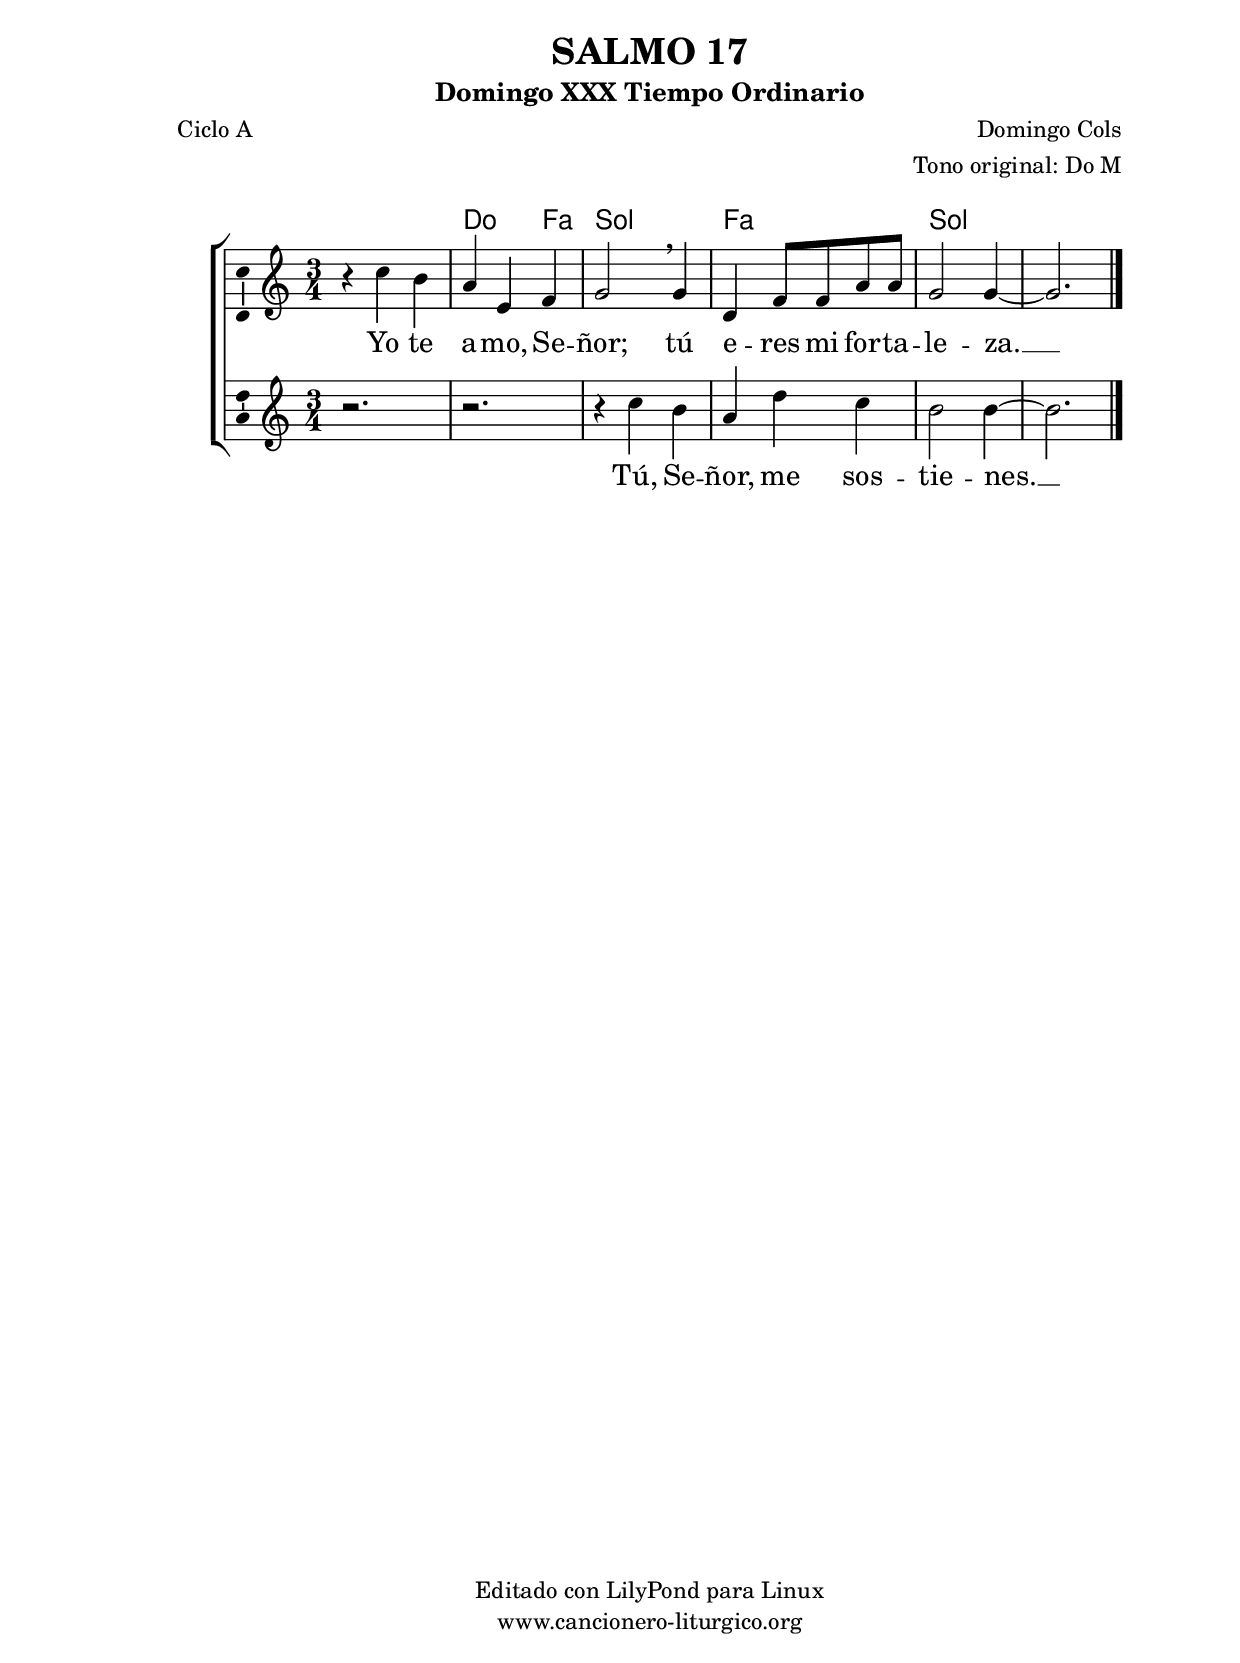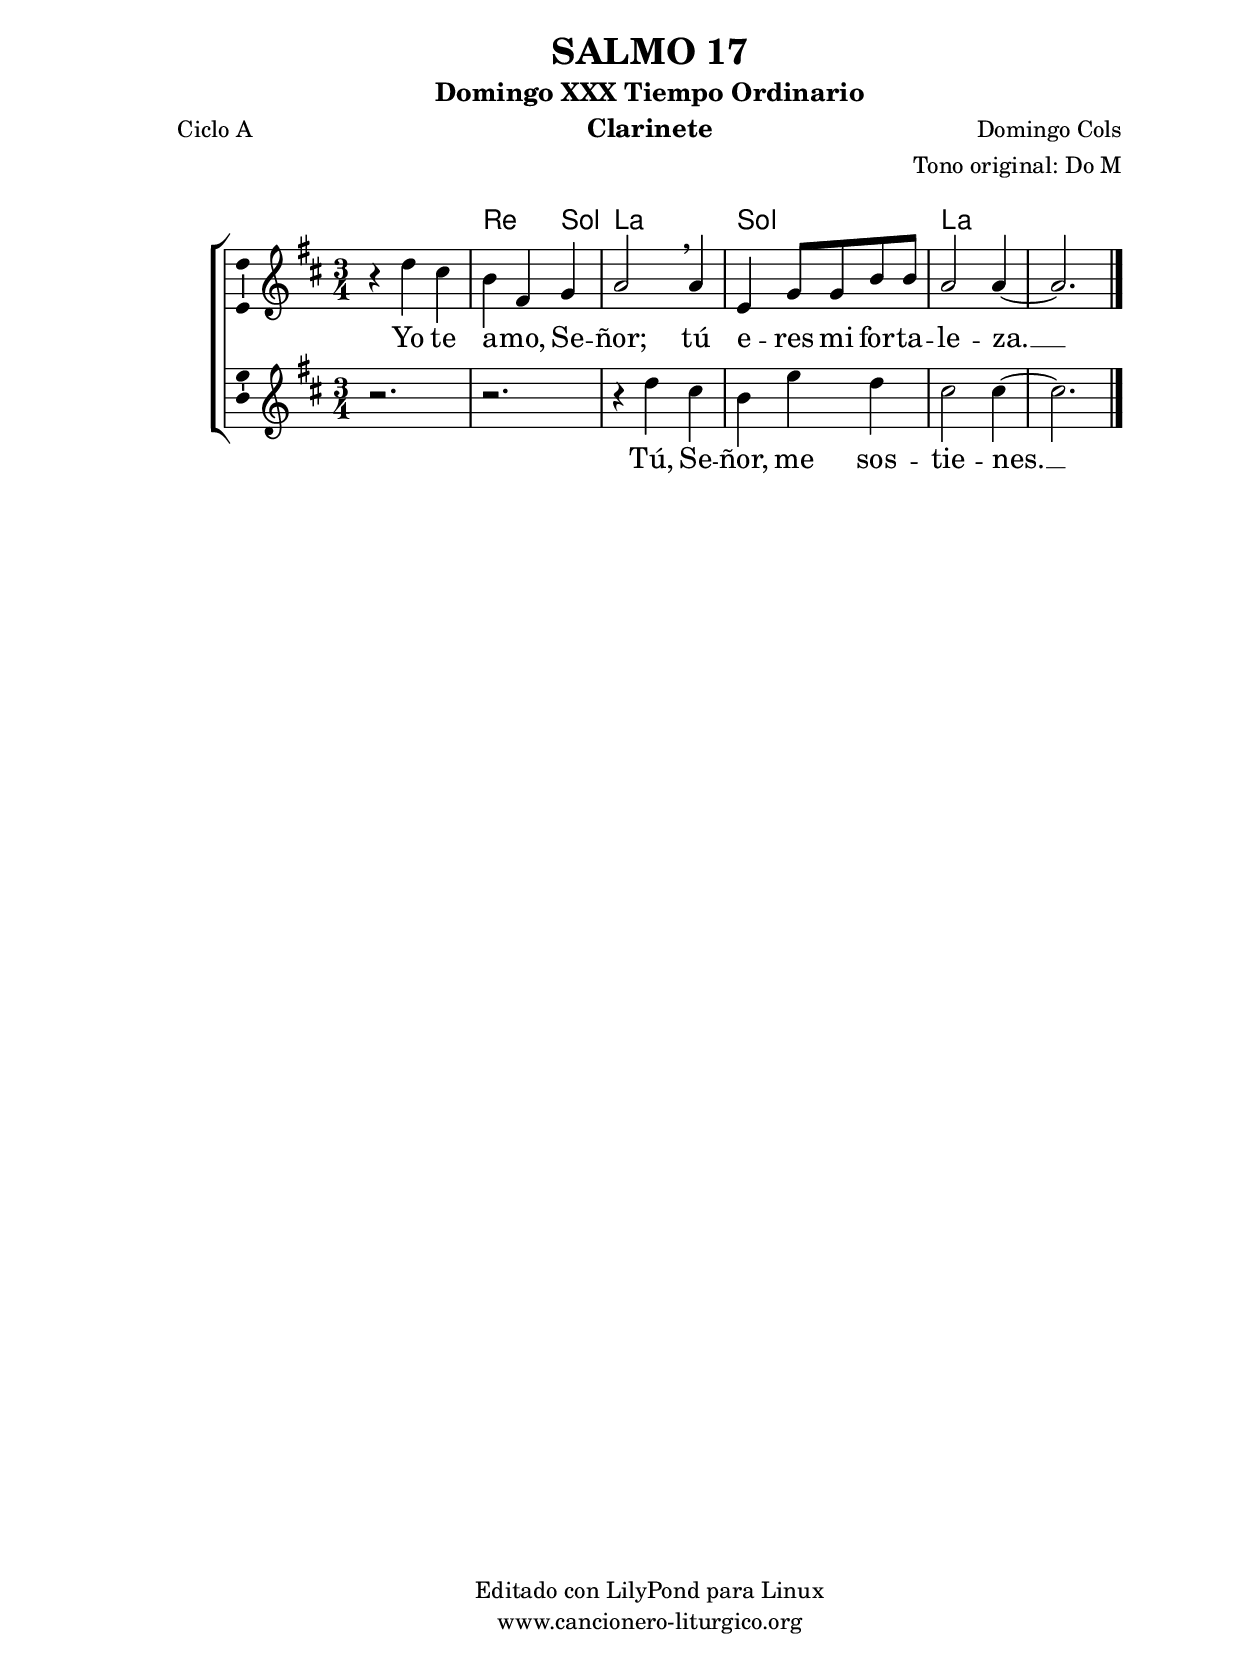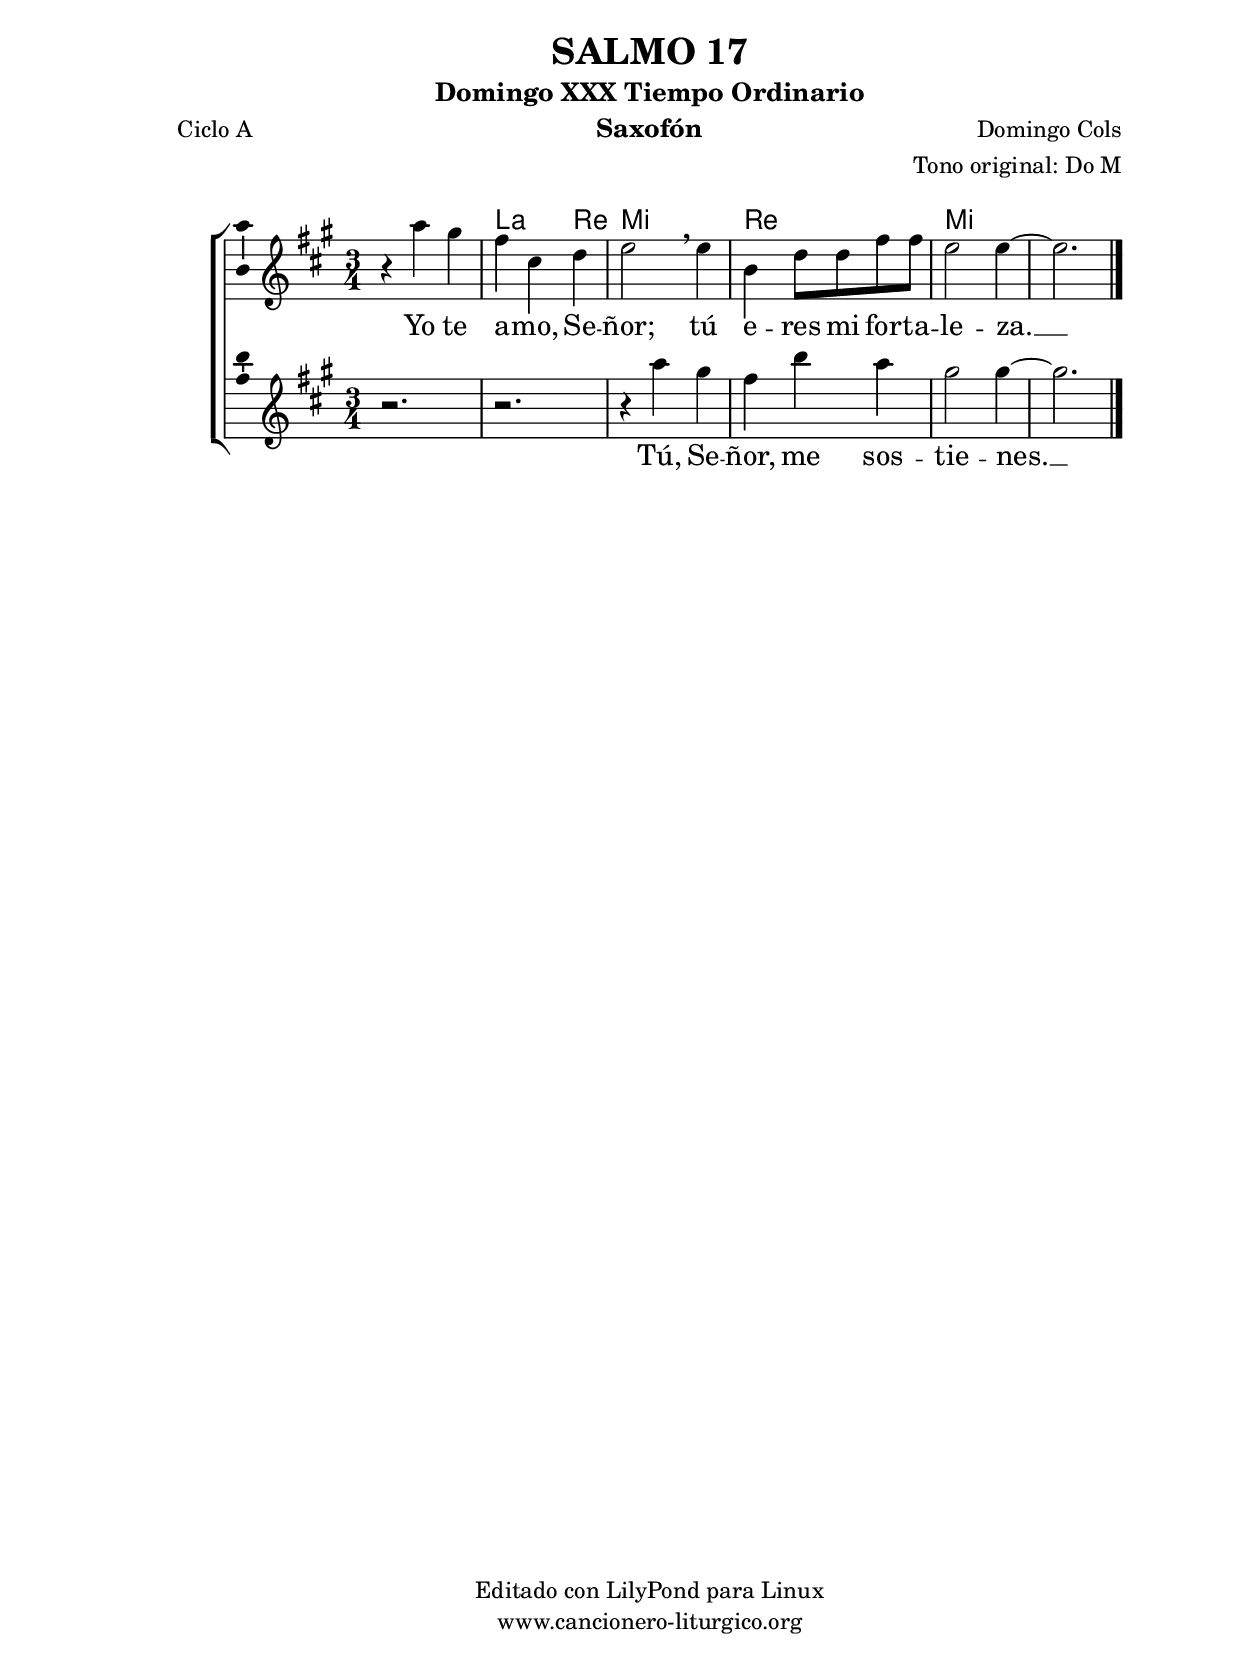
%
%para convertir .midi en .wav:
%timidity filename.midi -Ow -o finename.wav
%
%
%Para convertir de .wav a .mp3:
%lame -h -m j filename.wav
%
%
%para escuchar el midi:
%timidity nombrefichero.midi
%


%versión de lilypond para la que se ha escrito esta partitura:
\version "2.16.0"

	%Tamaño papel
	#(set-default-paper-size "a4")
	%Tamaño partitura
	#(set-global-staff-size 20)
	%No responde al pulsar sobre una nota
	#(ly:set-option 'point-and-click #f)

%parámetros del encabezamiento:
\header {
	title = "SALMO 17"
	subtitle = "Domingo XXX Tiempo Ordinario"
	composer = "Domingo Cols"
	poet = "Ciclo A"
	meter = ""
	arranger = "Tono original: Do M"
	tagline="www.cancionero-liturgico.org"
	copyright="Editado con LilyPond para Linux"
	}

%parámetros asociados al papel:
\paper  {
	oddHeaderMarkup = \markup {\fill-line { \on-the-fly #not-first-page \fromproperty #'header:title \on-the-fly #not-first-page \fromproperty #'header:composer }}
	evenHeaderMarkup = \markup {\fill-line { \fromproperty #'header:composer \fromproperty #'header:title }}
	#(set-paper-size "a4")
	print-page-number = ##f
	first-page-number = 1
	print-first-page-number = ##f
%	head-separation = 3.0 \cm
	top-margin = 2.0 \cm
	bottom-margin = 0.5\cm
%%%	bottom-margin = -1.0\cm
	left-margin = 3.0 \cm
	line-width = 16.0 \cm 
	indent = 8\mm
	interscoreline = 2.\mm
	between-system-space = 15\mm
%	para que las partituras no llenen la hoja:
	ragged-bottom = ##t
%	idem para la última hoja:
	ragged-last-bottom = ##f
%	para que las partituras llenen el ancho del papel:
	ragged-last = ##f
	after-title-space = 2.5 \cm
%page-count=1
%system-count=8

	%Flexible Vertical Spacing
%	markup-markup-spacing =
%	#'((basic-distance . 15) (minimum-distance . 15) (padding . 3))
	markup-system-spacing =
	#'((basic-distance . 15) (minimum-distance . 15) (padding . 3))
	system-system-spacing =
	#'((basic-distance . 15) (minimum-distance . 15) (padding . 3))
	score-system-spacing =
	#'((basic-distance . 15) (minimum-distance . 15) (padding . 5))
%	top-system-spacing = % header
%	#'((basic-distance . 8) (minimum-distance . 0) (padding . 3))
%	top-markup-spacing =
%	#'((basic-distance . 20) (minimum-distance . 20) (padding . 3))
	last-bottom-spacing = % footer
	#'((basic-distance . 5) (minimum-distance . 5) (padding . 3))
%	score-markup-spacing =
%	#'((basic-distance . 16) (minimum-distance . 13) (padding . 3))

	}


%parámetros que afectan a toda la partitura:
global =  {
	%clave de sol (G):
	\clef G
	%armadura:
%	\transpose c ees
	\key c \major
	\tempo 4=100
	\set Score.tempoHideNote = ##t
	}


acordes = {
	\italianChords
	\chordmode {
%	\transpose c ees
{
s2.
c2 f4 g2. f2. g

	}
	}
}


melodia = 
{
%	\transpose c ees
	\relative c''{
	\time 3/4

r4 c4 b
a4 e f
g2 \breathe g4
d4 f8 f a a
g2 g4~
g2.

	\bar "|."
	}
	}

melodiados = 
{
%	\transpose c ees
	\relative c''{
	\time 3/4

r2.
r2.
r4 c4 b
a d c
b2 b4~
b2.

	\bar "|."
	}
	}


texto = \lyricmode {
Yo te a -- mo, Se -- ñor; tú e -- res mi for -- ta -- le -- za. __

	}

textodos = \lyricmode {
Tú, Se -- ñor, me sos -- tie -- nes. __

	}


acordesStaff = \context ChordNames = acordesStaff <<
	\set chordChanges = ##t
	\acordes
	>>


vozStaff = \context Voice = vozStaff
\with {\consists "Ambitus_engraver"}
<<
%	\set Staff.instrumentName = ""
%	\set Staff.shortInstrumentName = ""
%	\set Staff.midiInstrument = #"clarinet"
%	\set Staff.midiInstrument = #"cello"
%	\set Staff.midiInstrument = #"flute"
	\set Staff.midiInstrument = #"electric guitar (jazz)"
%	\set Staff.midiInstrument = #"english horn"
%	\set Staff.midiInstrument = #"violin"
%	\set Staff.midiInstrument = #"glockenspiel"
	\set Staff.midiMinimumVolume = #0.7
	\set Staff.midiMaximumVolume = #0.9
	\global
	\melodia
	>>

vozdosStaff = \context Voice = vozdosStaff
\with {\consists "Ambitus_engraver"}
<<
%	\set Staff.instrumentName = "Clarinete 1"
%	\set Staff.shortInstrumentName = "C"
%%%%%%%%	\override Staff.StaffSymbol #'staff-space = #(magstep -0.35)
	\set Staff.midiInstrument = #"english horn"
	\set Staff.midiMinimumVolume = #0.4
	\set Staff.midiMaximumVolume = #0.5
	\global
	\melodiados
	>>


textoStaff = \context Lyrics = textoStaff <<
	\lyricsto vozStaff \texto
	>>

textodosStaff = \context Lyrics = textodosStaff <<
	\lyricsto vozdosStaff \textodos
	>>

\book {
	\score {
		\context ChoirStaff {
%			\override StaffGroup.SystemStartBracket #'collapse-height = #1
%			\override Score.SystemStartBar #'collapse-height = #1
			<<
			\acordesStaff
			\vozStaff
			\textoStaff
			\vozdosStaff
			\textodosStaff
			>>
			}
		\layout {
	    		\context {
				\Lyrics
				\override LyricText #'font-size = #2
				}
	   		 \context {
				\Score
				%fontSize = #3
				\override StaffSymbol #'staff-space = #(magstep +3)
				%\override Beam #'thickness = #0.55
				%\override SpacingSpanner #'spacing-increment = #1.0
				%\override Slur #'height-limit = #1.5
				}
			}
		}
	\score {
		\unfoldRepeats
		\context ChoirStaff {
			<<
			\acordesStaff
			\vozStaff
			\vozdosStaff
			>>
			}
		\midi {
	  		\context {
	  			\Score
				tempoWholesPerMinute = #(ly:make-moment 70 4)
				}
			}
		}
	}

%Partitura para clarinete
#(define output-suffix "C")
\book {
	\header{
		instrument = "Clarinete"
		}
	\score {
		\context ChoirStaff {
%			\override StaffGroup.SystemStartBracket #'collapse-height = #1
%			\override Score.SystemStartBar #'collapse-height = #1
\transpose c d
			<<
			\acordesStaff
			\vozStaff
			\textoStaff
			\vozdosStaff
			\textodosStaff
			>>
			}
		\layout {
	    		\context {
				\Lyrics
				\override LyricText #'font-size = #2
				}
	   		 \context {
				\Score
				\override StaffSymbol #'staff-space = #(magstep +3)
				}
			}
		}
	}

%Partitura para saxofón
#(define output-suffix "S")
\book {
	\header{
		instrument = "Saxofón"
		}
	\score {
		\context ChoirStaff {
%			\override StaffGroup.SystemStartBracket #'collapse-height = #1
%			\override Score.SystemStartBar #'collapse-height = #1
\transpose c a
			<<
			\acordesStaff
			\vozStaff
			\textoStaff
			\vozdosStaff
			\textodosStaff
			>>
			}
		\layout {
	    		\context {
				\Lyrics
				\override LyricText #'font-size = #2
				}
	   		 \context {
				\Score
				\override StaffSymbol #'staff-space = #(magstep +3)
				}
			}
		}
	}

